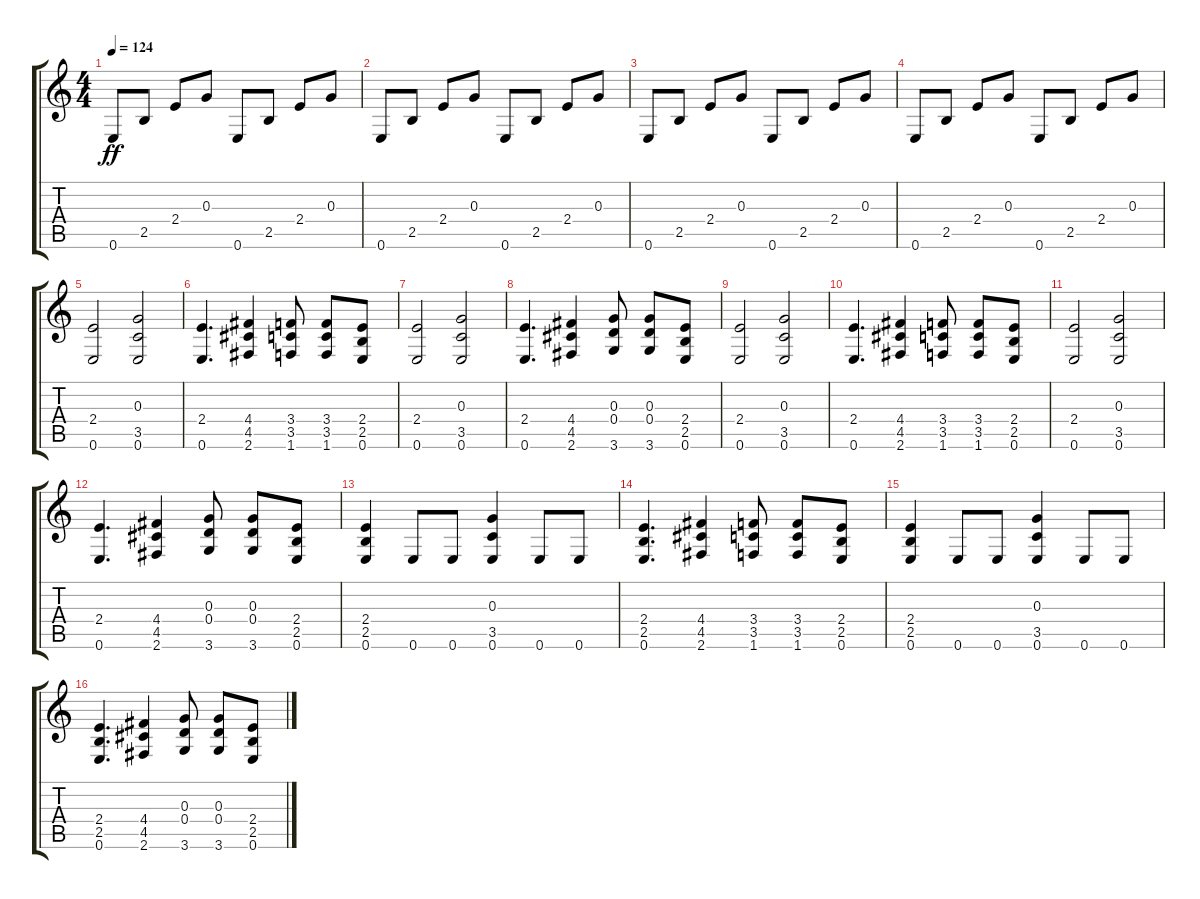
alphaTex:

\track "" {instrument distortionguitar}
\staff {score tabs}
\tuning (E4 B3 G3 D3 A2 E2) {hide}
\ts (4 4)
\tempo 124
\clef g2
\ks c
0.6.8{dy ff} 2.5.8 2.4.8 0.3.8 0.6.8 2.5.8 2.4.8 0.3.8 |
0.6.8 2.5.8 2.4.8 0.3.8 0.6.8 2.5.8 2.4.8 0.3.8 |
0.6.8 2.5.8 2.4.8 0.3.8 0.6.8 2.5.8 2.4.8 0.3.8 |
0.6.8 2.5.8 2.4.8 0.3.8 0.6.8 2.5.8 2.4.8 0.3.8 |
(2.4 0.6).2 (0.3 3.5 0.6).2 |
(2.4 0.6).4{d} (4.4 4.5 2.6).4 (3.4 3.5 1.6).8 (3.4 3.5 1.6).8 (2.4 2.5 0.6).8 |
(2.4 0.6).2 (0.3 3.5 0.6).2 |
(2.4 0.6).4{d} (4.4 4.5 2.6).4 (0.3 0.4 3.6).8 (0.3 0.4 3.6).8 (2.4 2.5 0.6).8 |
(2.4 0.6).2 (0.3 3.5 0.6).2 |
(2.4 0.6).4{d} (4.4 4.5 2.6).4 (3.4 3.5 1.6).8 (3.4 3.5 1.6).8 (2.4 2.5 0.6).8 |
(2.4 0.6).2 (0.3 3.5 0.6).2 |
(2.4 0.6).4{d} (4.4 4.5 2.6).4 (0.3 0.4 3.6).8 (0.3 0.4 3.6).8 (2.4 2.5 0.6).8 |
(2.4 2.5 0.6).4 0.6.8 0.6.8 (0.3 3.5 0.6).4 0.6.8 0.6.8 |
(2.4 2.5 0.6).4{d} (4.4 4.5 2.6).4 (3.4 3.5 1.6).8 (3.4 3.5 1.6).8 (2.4 2.5 0.6).8 |
(2.4 2.5 0.6).4 0.6.8 0.6.8 (0.3 3.5 0.6).4 0.6.8 0.6.8 |
(2.4 2.5 0.6).4{d} (4.4 4.5 2.6).4 (0.3 0.4 3.6).8 (0.3 0.4 3.6).8 (2.4 2.5 0.6).8
